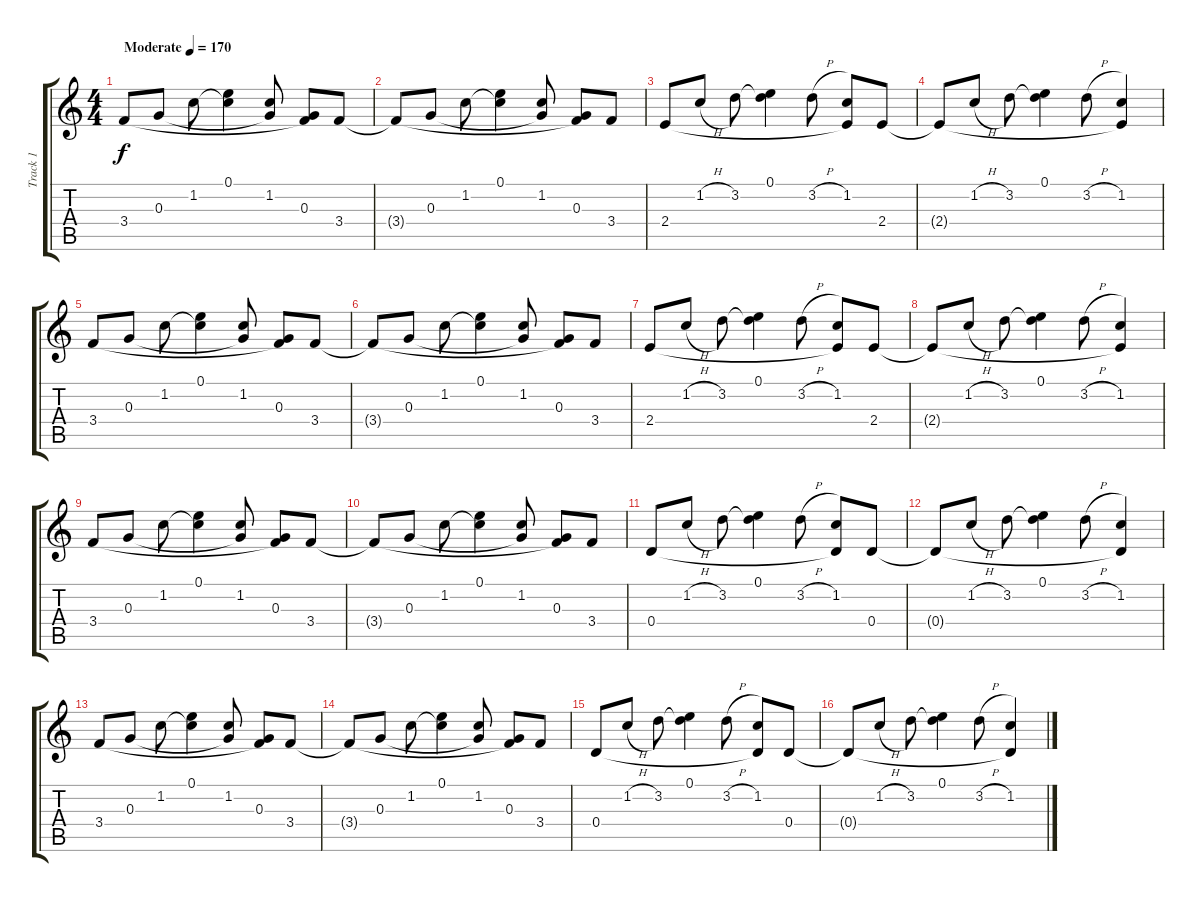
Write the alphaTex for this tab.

\track ("Track 1" "Track 1") {instrument electricguitarclean}
\staff {score tabs}
\tuning (E4 B3 G3 D3 A2 E2) {hide}
\ts (4 4)
\tempo (170 "Moderate")
\clef g2
\ks c
3.4.8{dy f instrument electricguitarclean} 0.3.8 1.2.8 (0.1 1.2{t}).4 (1.2 0.3{t}).8 (0.3 3.4{t}).8 3.4.8 |
3.4{t}.8 0.3.8 1.2.8 (0.1 1.2{t}).4 (1.2 0.3{t}).8 (0.3 3.4{t}).8 3.4.8 |
2.4.8 1.2{h}.8 3.2.8 (0.1 3.2{t}).4 3.2{h}.8 (1.2 2.4{t}).8 2.4.8 |
2.4{t}.8 1.2{h}.8 3.2.8 (0.1 3.2{t}).4 3.2{h}.8 (1.2 2.4{t}).4 |
3.4.8 0.3.8 1.2.8 (0.1 1.2{t}).4 (1.2 0.3{t}).8 (0.3 3.4{t}).8 3.4.8 |
3.4{t}.8 0.3.8 1.2.8 (0.1 1.2{t}).4 (1.2 0.3{t}).8 (0.3 3.4{t}).8 3.4.8 |
2.4.8 1.2{h}.8 3.2.8 (0.1 3.2{t}).4 3.2{h}.8 (1.2 2.4{t}).8 2.4.8 |
2.4{t}.8 1.2{h}.8 3.2.8 (0.1 3.2{t}).4 3.2{h}.8 (1.2 2.4{t}).4 |
3.4.8 0.3.8 1.2.8 (0.1 1.2{t}).4 (1.2 0.3{t}).8 (0.3 3.4{t}).8 3.4.8 |
3.4{t}.8 0.3.8 1.2.8 (0.1 1.2{t}).4 (1.2 0.3{t}).8 (0.3 3.4{t}).8 3.4.8 |
0.4.8 1.2{h}.8 3.2.8 (0.1 3.2{t}).4 3.2{h}.8 (1.2 0.4{t}).8 0.4.8 |
0.4{t}.8 1.2{h}.8 3.2.8 (0.1 3.2{t}).4 3.2{h}.8 (1.2 0.4{t}).4 |
3.4.8 0.3.8 1.2.8 (0.1 1.2{t}).4 (1.2 0.3{t}).8 (0.3 3.4{t}).8 3.4.8 |
3.4{t}.8 0.3.8 1.2.8 (0.1 1.2{t}).4 (1.2 0.3{t}).8 (0.3 3.4{t}).8 3.4.8 |
0.4.8 1.2{h}.8 3.2.8 (0.1 3.2{t}).4 3.2{h}.8 (1.2 0.4{t}).8 0.4.8 |
0.4{t}.8 1.2{h}.8 3.2.8 (0.1 3.2{t}).4 3.2{h}.8 (1.2 0.4{t}).4
